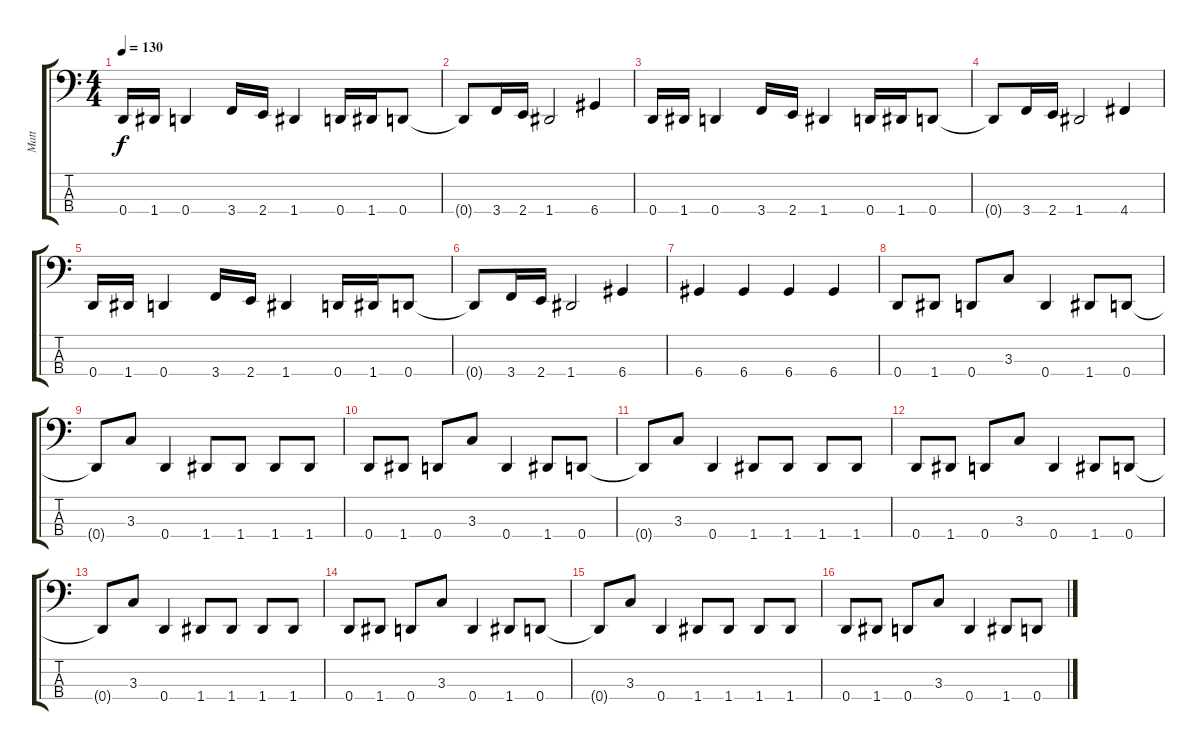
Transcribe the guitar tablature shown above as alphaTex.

\track ("Matt" "Matt") {instrument electricbasspick}
\staff {score tabs}
\tuning (G2 D2 A1 D1) {hide}
\ts (4 4)
\tempo 130
\clef f4
\ks c
0.4.16{dy f} 1.4.16 0.4.4 3.4.16 2.4.16 1.4.4 0.4.16 1.4.16 0.4.8 |
0.4{t}.8 3.4.16 2.4.16 1.4.2 6.4.4 |
0.4.16 1.4.16 0.4.4 3.4.16 2.4.16 1.4.4 0.4.16 1.4.16 0.4.8 |
0.4{t}.8 3.4.16 2.4.16 1.4.2 4.4.4 |
0.4.16 1.4.16 0.4.4 3.4.16 2.4.16 1.4.4 0.4.16 1.4.16 0.4.8 |
0.4{t}.8 3.4.16 2.4.16 1.4.2 6.4.4 |
6.4.4 6.4.4 6.4.4 6.4.4 |
0.4.8 1.4.8 0.4.8 3.3.8 0.4.4 1.4.8 0.4.8 |
0.4{t}.8 3.3.8 0.4.4 1.4.8 1.4.8 1.4.8 1.4.8 |
0.4.8 1.4.8 0.4.8 3.3.8 0.4.4 1.4.8 0.4.8 |
0.4{t}.8 3.3.8 0.4.4 1.4.8 1.4.8 1.4.8 1.4.8 |
0.4.8 1.4.8 0.4.8 3.3.8 0.4.4 1.4.8 0.4.8 |
0.4{t}.8 3.3.8 0.4.4 1.4.8 1.4.8 1.4.8 1.4.8 |
0.4.8 1.4.8 0.4.8 3.3.8 0.4.4 1.4.8 0.4.8 |
0.4{t}.8 3.3.8 0.4.4 1.4.8 1.4.8 1.4.8 1.4.8 |
0.4.8 1.4.8 0.4.8 3.3.8 0.4.4 1.4.8 0.4.8
